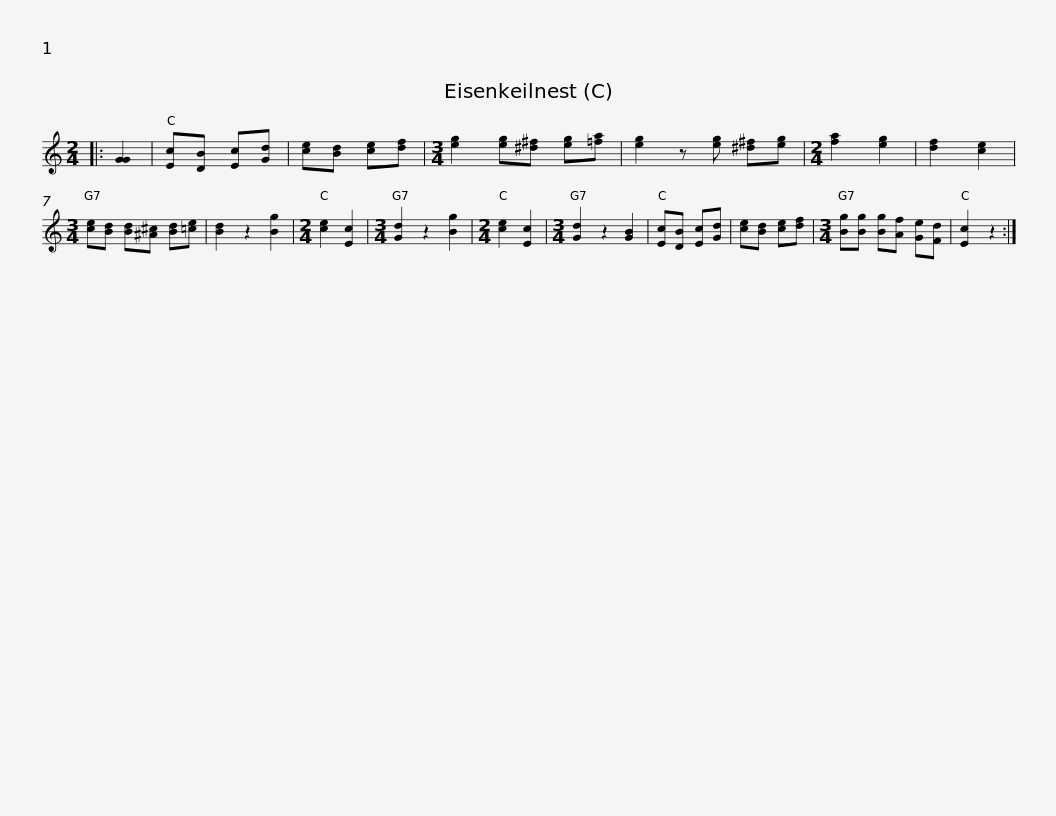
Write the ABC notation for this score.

X:1
L:1/8
M:2/4
I:linebreak $
K:C
V:1 treble
V:1
|: [GG]2 | [Ec][DB] [Ec][Gd] | [ce][Bd] [ce][df] |[M:3/4] [eg]2 [eg][^d^f] [eg][=fa] | [eg]2 z [eg] [^d^f][eg] | %5
[M:2/4] [fa]2 [eg]2 | [df]2 [ce]2 |[M:3/4] [ce][Bd] [Bd][^A^c] [Bd][=ce] | [Bd]2 z2 [Bg]2 |$[M:2/4] [ce]2 [Ec]2 | %10
[M:3/4] [Gd]2 z2 [Bg]2 |[M:2/4] [ce]2 [Ec]2 |[M:3/4] [Gd]2 z2 [GB]2 | [Ec][DB] [Ec][Gd] | [ce][Bd] [ce][df] | %15
[M:3/4] [Bg][Bg] [Bg][Af] [Ge][Fd] | [Ec]2 z2 :| %17
